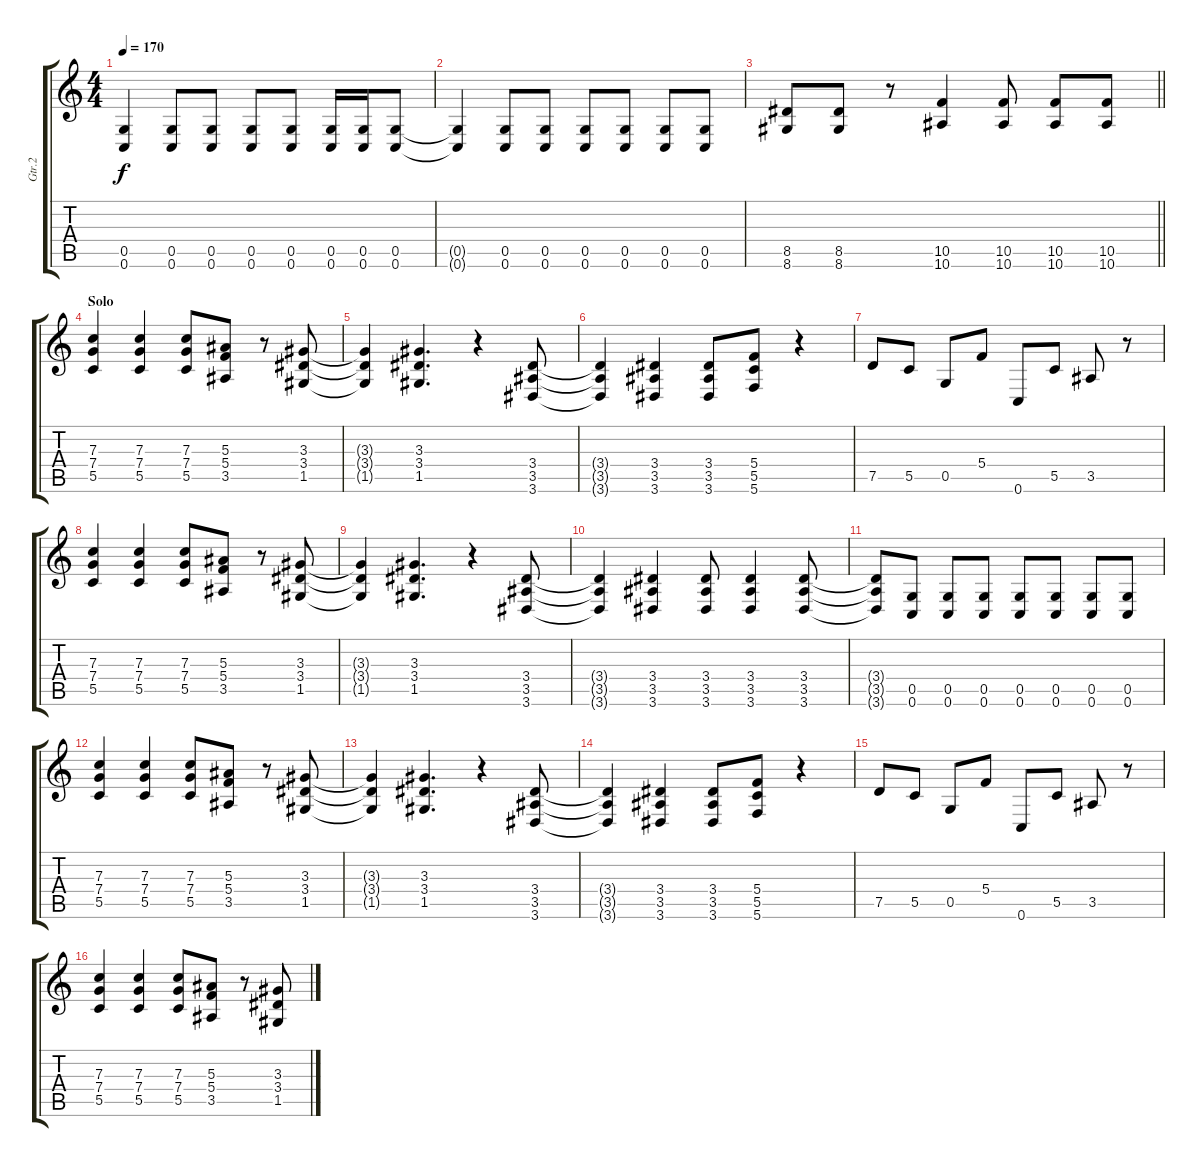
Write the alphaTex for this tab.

\track ("Gtr.2" "Gtr.2") {instrument distortionguitar}
\staff {score tabs}
\tuning (D4 A3 F3 C3 G2 C2) {hide}
\ts (4 4)
\tempo 170
\clef g2
\ks c
(0.5{t} 0.6{t}).4{dy f} (0.5 0.6).8 (0.5 0.6).8 (0.5 0.6).8 (0.5 0.6).8 (0.5 0.6).16 (0.5 0.6).16 (0.5 0.6).8 |
(0.5{t} 0.6{t}).4 (0.5 0.6).8 (0.5 0.6).8 (0.5 0.6).8 (0.5 0.6).8 (0.5 0.6).8 (0.5 0.6).8 |
\barLineRight lightlight
(8.5 8.6).8 (8.5 8.6).8 r.8 (10.5 10.6).4 (10.5 10.6).8 (10.5 10.6).8 (10.5 10.6).8 |
\section ("" "Solo")
(7.3 7.4 5.5).4 (7.3 7.4 5.5).4 (7.3 7.4 5.5).8 (5.3 5.4 3.5).8 r.8 (3.3 3.4 1.5).8 |
(3.3{t} 3.4{t} 1.5{t}).4 (3.3 3.4 1.5).4{d} r.4 (3.4 3.5 3.6).8 |
(3.4{t} 3.5{t} 3.6{t}).4 (3.4 3.5 3.6).4 (3.4 3.5 3.6).8 (5.4 5.5 5.6).8 r.4 |
7.5.8 5.5.8 0.5.8 5.4.8 0.6.8 5.5.8 3.5.8 r.8 |
(7.3 7.4 5.5).4 (7.3 7.4 5.5).4 (7.3 7.4 5.5).8 (5.3 5.4 3.5).8 r.8 (3.3 3.4 1.5).8 |
(3.3{t} 3.4{t} 1.5{t}).4 (3.3 3.4 1.5).4{d} r.4 (3.4 3.5 3.6).8 |
(3.4{t} 3.5{t} 3.6{t}).4 (3.4 3.5 3.6).4 (3.4 3.5 3.6).8 (3.4 3.5 3.6).4 (3.4 3.5 3.6).8 |
(3.4{t} 3.5{t} 3.6{t}).8 (0.5 0.6).8 (0.5 0.6).8 (0.5 0.6).8 (0.5 0.6).8 (0.5 0.6).8 (0.5 0.6).8 (0.5 0.6).8 |
(7.3 7.4 5.5).4 (7.3 7.4 5.5).4 (7.3 7.4 5.5).8 (5.3 5.4 3.5).8 r.8 (3.3 3.4 1.5).8 |
(3.3{t} 3.4{t} 1.5{t}).4 (3.3 3.4 1.5).4{d} r.4 (3.4 3.5 3.6).8 |
(3.4{t} 3.5{t} 3.6{t}).4 (3.4 3.5 3.6).4 (3.4 3.5 3.6).8 (5.4 5.5 5.6).8 r.4 |
7.5.8 5.5.8 0.5.8 5.4.8 0.6.8 5.5.8 3.5.8 r.8 |
(7.3 7.4 5.5).4 (7.3 7.4 5.5).4 (7.3 7.4 5.5).8 (5.3 5.4 3.5).8 r.8 (3.3 3.4 1.5).8
